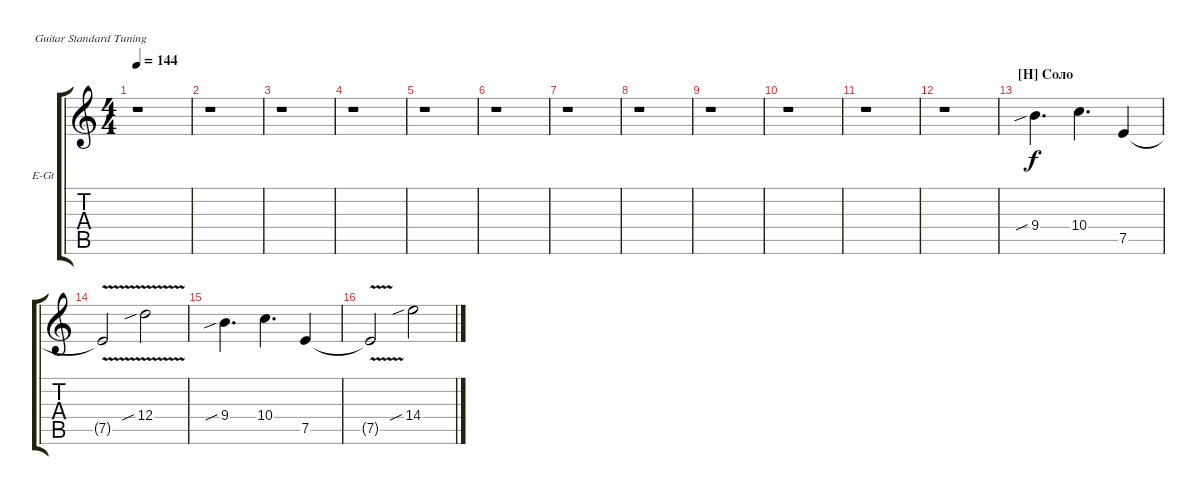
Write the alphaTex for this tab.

\defaultSystemsLayout 4
\bracketExtendMode groupsimilarinstruments
\firstSystemTrackNameOrientation horizontal
\otherSystemsTrackNameOrientation horizontal
\track ("Solo" "E-Gt") {instrument distortionguitar}
\staff {score tabs}
\tuning (E4 B3 G3 D3 A2 E2)
\ts (4 4)
\tempo 144
\clef g2
\scale
0.333333
\ks c
r.1{dy f} |
\scale
0.333333 r.1 |
\scale
0.333333 r.1 |
\scale
0.333333 r.1 |
\scale
0.333333 r.1 |
\scale
0.333333 r.1 |
\scale
0.333333 r.1 |
\scale
0.333333 r.1 |
\scale
0.333333 r.1 |
\scale
0.333333 r.1 |
\scale
0.333333 r.1 |
\scale
0.333333 r.1 |
\section ("H" "Соло")
\scale
0.333333 9.4{sib}.4{d} 10.4.4{d} 7.5.4 |
\scale
0.333333 7.5{v t}.2 12.4{v sib}.2 |
\scale
0.333333 9.4{sib}.4{d} 10.4.4{d} 7.5.4 |
\scale
0.333333 7.5{v t}.2 14.4{sib}.2
